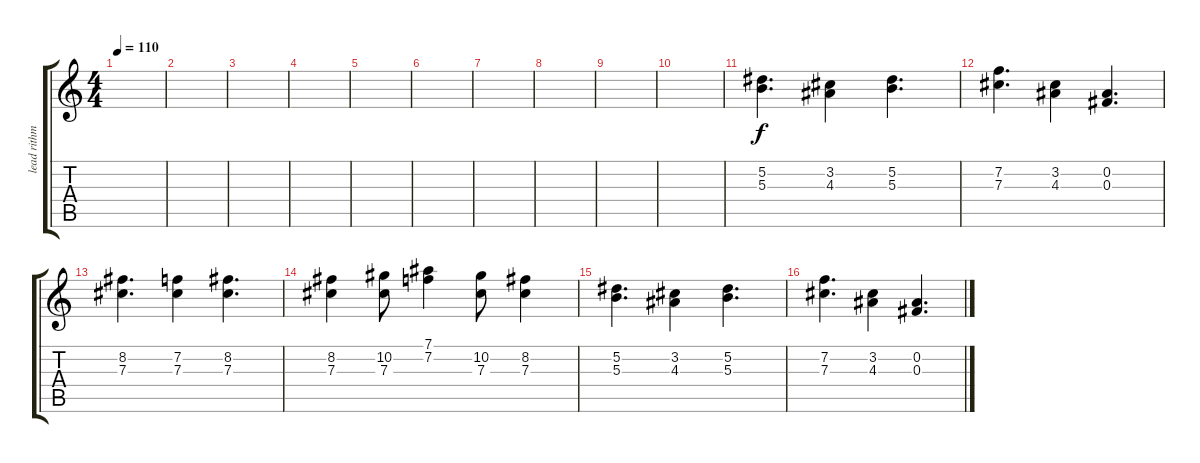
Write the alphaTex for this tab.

\track ("lead rithm" "lead rithm") {instrument acousticguitarsteel}
\staff {score tabs}
\tuning (Eb4 Bb3 Gb3 Db3 Ab2 Eb2) {hide}
\ts (4 4)
\tempo 110
\clef g2
\ks c
|
|
|
|
|
|
|
|
|
|
(5.2 5.3).4{d} (3.2 4.3).4 (5.2 5.3).4{d} |
(7.2 7.3).4{d} (3.2 4.3).4 (0.2 0.3).4{d} |
(8.2 7.3).4{d} (7.2 7.3).4 (8.2 7.3).4{d} |
(8.2 7.3).4 (10.2 7.3).8 (7.1 7.2).4 (10.2 7.3).8 (8.2 7.3).4 |
(5.2 5.3).4{d} (3.2 4.3).4 (5.2 5.3).4{d} |
(7.2 7.3).4{d} (3.2 4.3).4 (0.2 0.3).4{d}
